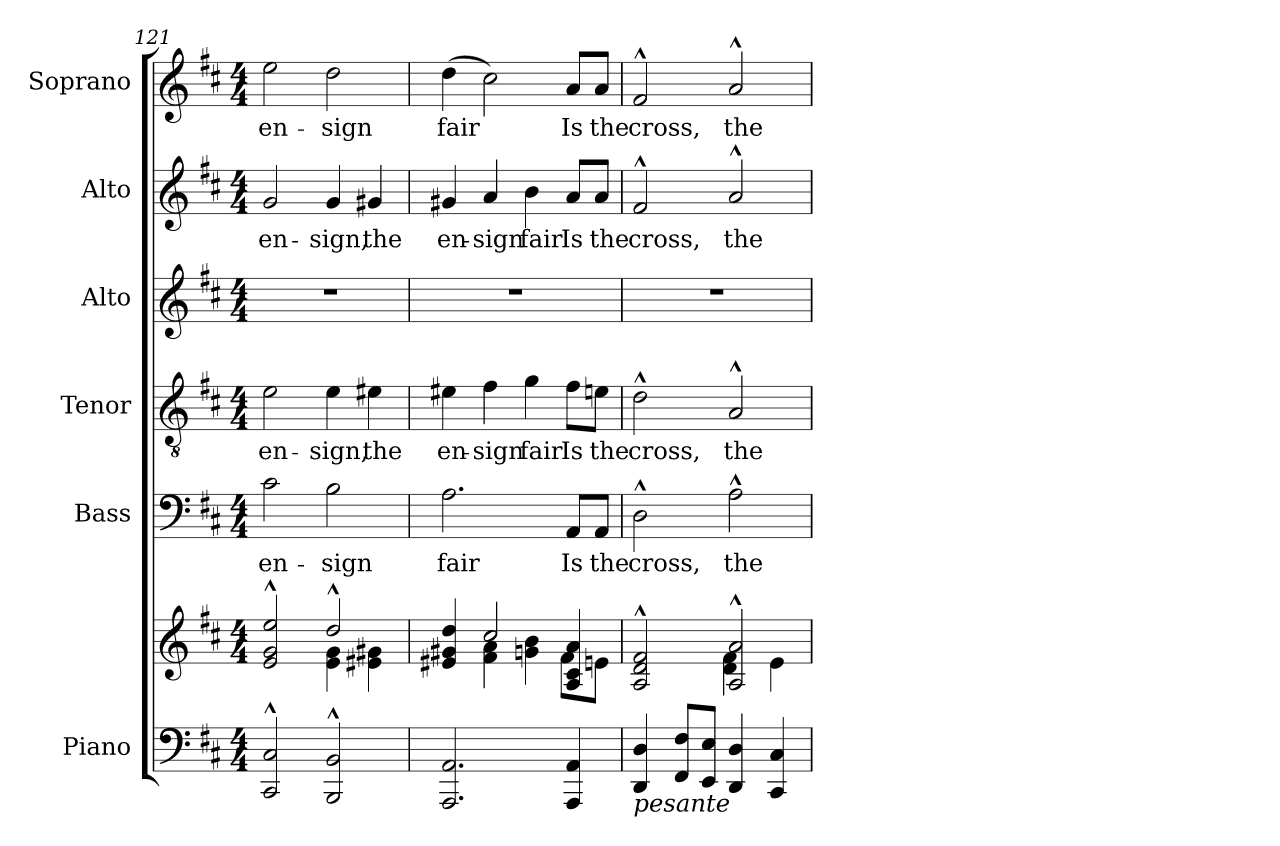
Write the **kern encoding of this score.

**kern	**kern	**kern	**text	**kern	**text	**kern	**kern	**text	**kern	**text
*part6	*part6	*part5	*part5	*part4	*part4	*part3	*part2	*part2	*part1	*part1
*staff7	*staff6	*staff5	*staff5	*staff4	*staff4	*staff3	*staff2	*staff2	*staff1	*staff1
*I"Piano	*	*I"Bass	*	*I"Tenor	*	*I"Alto	*I"Alto	*	*I"Soprano	*
*I'Pno.	*	*I'B.	*	*I'T.	*	*I'A.	*I'A.	*	*I'S.	*
*clefF4	*clefG2	*clefF4	*	*clefGv2	*	*clefG2	*clefG2	*	*clefG2	*
*	*	*	*	*ITrd7c12	*	*	*	*	*	*
*k[f#c#]	*k[f#c#]	*k[f#c#]	*	*k[f#c#]	*	*k[f#c#]	*k[f#c#]	*	*k[f#c#]	*
*D:	*D:	*D:	*	*D:	*	*D:	*D:	*	*D:	*
*M4/4	*M4/4	*M4/4	*	*M4/4	*	*M4/4	*M4/4	*	*M4/4	*
=121	=121	=121	=121	=121	=121	=121	=121	=121	=121	=121
*	*^	*	*	*	*	*	*	*	*	*
!	!	!	!	!LO:LY:b:color=#000000	!	!	!	!	!	!	!
!	!	!	!	!	!	!LO:LY:b:color=#000000	!	!	!	!	!
!	!	!	!	!	!	!	!	!	!LO:LY:b:color=#000000	!	!
!	!	!	!	!	!	!	!	!	!	!	!LO:LY:b:color=#000000
2CC#i/^^ 2C#i^^	2ei/^^ 2gi^^ 2eei^^	2ryy	2c#i\	en-	2Ei\	en-	1r	2gi/	en-	2eei\	en-
!	!	!	!	!LO:LY:b:color=#000000	!	!	!	!	!	!	!
!	!	!	!	!	!	!LO:LY:b:color=#000000	!	!	!	!	!
!	!	!	!	!	!	!	!	!	!LO:LY:b:color=#000000	!	!
!	!	!	!	!	!	!	!	!	!	!	!LO:LY:b:color=#000000
2BBBi/^^ 2BBi^^	2dd^^i/	4ei\ 4gi	2Bi\	-sign	4Ei\	-sign,	.	4gi/	-sign,	2ddi\	-sign
!	!	!	!	!	!	!LO:LY:b:color=#000000	!	!	!	!	!
!	!	!	!	!	!	!	!	!	!LO:LY:b:color=#000000	!	!
.	.	4e#Xi\ 4g#Xi	.	.	4E#Xi\	the	.	4g#Xi/	the	.	.
=122	=122	=122	=122	=122	=122	=122	=122	=122	=122	=122	=122
!	!	!	!	!LO:LY:b:color=#000000	!	!	!	!	!	!	!
!	!	!	!	!	!	!LO:LY:b:color=#000000	!	!	!	!	!
!	!	!	!	!	!	!	!	!	!LO:LY:b:color=#000000	!	!
!	!	!	!	!	!	!	!	!	!	!	!LO:LY:b:color=#000000
2.AAAi/ 2.AAi	4e#Xi/ 4g#Xi 4ddi	4ryy	2.Ai\	fair	4E#Xi\	en-	1r	4g#Xi/	en-	(4ddi\	fair
!	!	!	!	!	!	!LO:LY:b:color=#000000	!	!	!	!	!
!	!	!	!	!	!	!	!	!	!LO:LY:b:color=#000000	!	!
.	2cc#i/	4f#i\ 4ai	.	.	4F#i\	-sign	.	4ai/	-sign	2cc#i\)	.
!	!	!	!	!	!	!LO:LY:b:color=#000000	!	!	!	!	!
!	!	!	!	!	!	!	!	!	!LO:LY:b:color=#000000	!	!
.	.	4gni\ 4bi	.	.	4Gi\	fair	.	4bi\	fair	.	.
!	!	!	!	!LO:LY:b:color=#000000	!	!	!	!	!	!	!
!	!	!	!	!	!	!LO:LY:b:color=#000000	!	!	!	!	!
!	!	!	!	!	!	!	!	!	!LO:LY:b:color=#000000	!	!
!	!	!	!	!	!	!	!	!	!	!	!LO:LY:b:color=#000000
4AAAi/ 4AAi	4Ai/ 4c#i 4ai	8f#i\L	8AAi/L	Is	8F#i\L	Is	.	8ai/L	Is	8ai/L	Is
!	!	!	!	!LO:LY:b:color=#000000	!	!	!	!	!	!	!
!	!	!	!	!	!	!LO:LY:b:color=#000000	!	!	!	!	!
!	!	!	!	!	!	!	!	!	!LO:LY:b:color=#000000	!	!
!	!	!	!	!	!	!	!	!	!	!	!LO:LY:b:color=#000000
.	.	8eni\J	8AAi/J	the	8Eni\J	the	.	8ai/J	the	8ai/J	the
=123	=123	=123	=123	=123	=123	=123	=123	=123	=123	=123	=123
!	!	!	!	!LO:LY:b:color=#000000	!	!	!	!	!	!	!
!	!	!	!	!	!	!LO:LY:b:color=#000000	!	!	!	!	!
!	!	!	!	!	!	!	!	!	!LO:LY:b:color=#000000	!	!
!LO:TX:b:i:t=pesante	!	!	!	!	!	!	!	!	!	!	!
!	!	!	!	!	!	!	!	!	!	!	!LO:LY:b:color=#000000
4DDi/ 4Di	2Ai/^^ 2di^^ 2f#i^^	2ryy	2D^^i\	cross,	2D^^i\	cross,	1r	2f#^^i/	cross,	2f#^^i/	cross,
8FF#i/ 8F#iL	.	.	.	.	.	.	.	.	.	.	.
8EEi/ 8EiJ	.	.	.	.	.	.	.	.	.	.	.
!	!	!	!	!LO:LY:b:color=#000000	!	!	!	!	!	!	!
!	!	!	!	!	!	!LO:LY:b:color=#000000	!	!	!	!	!
!	!	!	!	!	!	!	!	!	!LO:LY:b:color=#000000	!	!
!	!	!	!	!	!	!	!	!	!	!	!LO:LY:b:color=#000000
4DDi/ 4Di	2Ai/^^ 2ai^^	4di\ 4f#i	2A^^i\	the	2AA^^i/	the	.	2a^^i/	the	2a^^i/	the
4CC#i/ 4C#i	.	4ei\	.	.	.	.	.	.	.	.	.
*	*v	*v	*	*	*	*	*	*	*	*	*
=	=	=	=	=	=	=	=	=	=	=
*-	*-	*-	*-	*-	*-	*-	*-	*-	*-	*-
